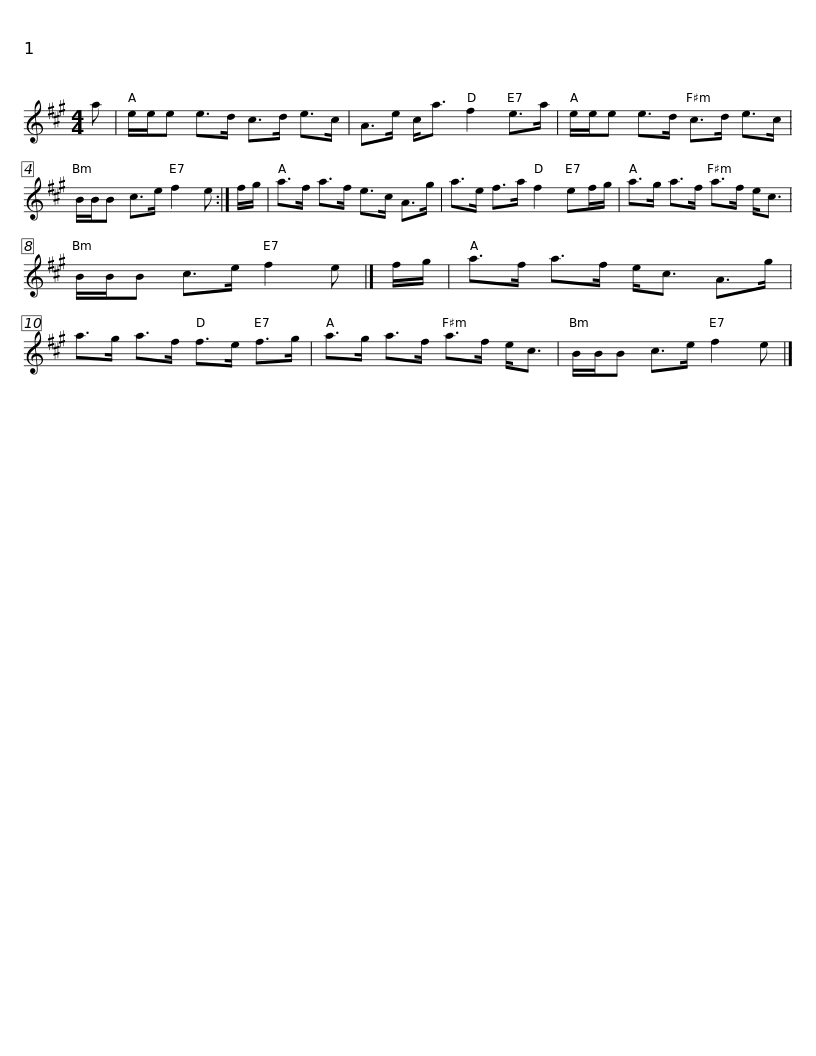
X:1
L:1/8
M:4/4
I:linebreak $
K:A
V:1 treble
V:1
 a | e/e/e e>d c>d e>c | A>e c<a f2 e>a | e/e/e e>d c>d e>c | B/B/B c>e f2 e :| %5
 f/g/ |$ a>f a>f e>c A>g | a>e f>a f2 ef/g/ | a>g a>f a>f e<c | B/B/B c>e f2 e |] %10
 f/g/ |$ a>f a>f e<c A>g | a>g a>f f>e f>g | a>g a>f a>f e<c | B/B/B c>e f2 e |] %15
